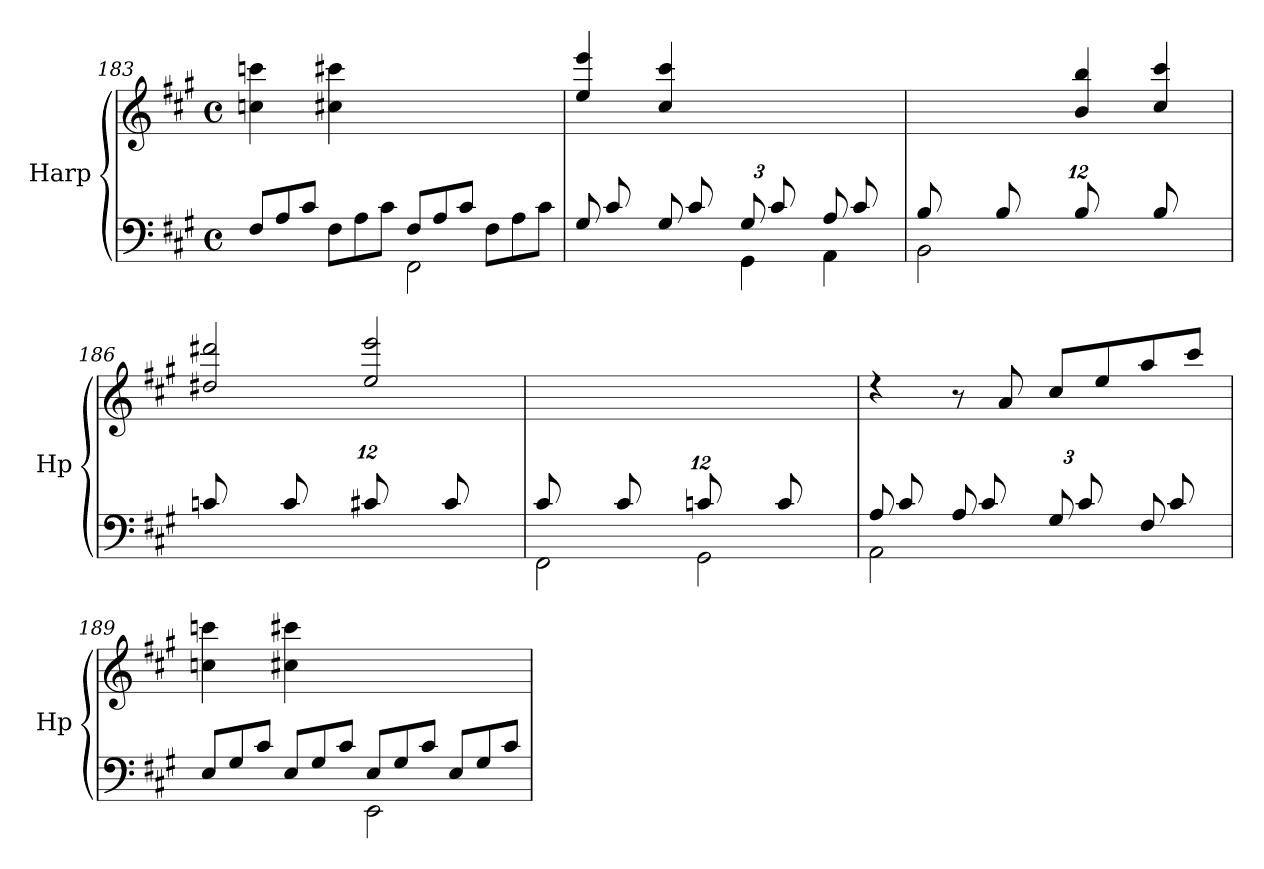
**kern	**kern
*part1	*part1
*staff2	*staff1
*I"Harp	*
*I'Hp	*
*clefF4	*clefG2
*k[f#c#g#]	*k[f#c#g#]
*A:	*A:
*M4/4	*M4/4
*met(c)	*met(c)
=183	=183
*^	*
*	*Xtuplet	*
2ryy	12F#/L	4ccn\ 4cccn\
.	12A/	.
.	12c#/J	.
.	12F#\L	4cc#X\ 4ccc#X\
.	12A\	.
.	12c#\J	.
2FF#\	12F#/L	2ryy
.	12A/	.
.	12c#/J	.
.	12F#\L	.
.	12A\	.
.	12c#\J	.
=184	=184	=184
*	*	*^
2ryy	12G#/L	4ee/ 4eee/	6ryy
.	12c#/	.	.
.	12ryy	.	12e\J
.	12G#/L	4cc#/ 4ccc#/	6ryy
.	12c#/	.	.
.	12ryy	.	12e\J
4GG#\	12G#/L	2ryy	6ryy
.	12c#/	.	.
.	12ryy	.	12e\J
4AA\	12A/L	.	6ryy
.	12c#/	.	.
.	12ryy	.	12e\J
!!LO:PB:g=z	!!
=185	=185	=185	=185
2BB\	12B/L	2ryy	12ryy
.	6ryy	.	12e\
.	.	.	12g#\J
.	12B/L	.	12ryy
.	6ryy	.	12e\
.	.	.	12g#\J
6ryy	12B/L	4b/ 4bb/	12ryy
.	6ryy	.	12e\
3ryy	.	.	12g#\J
.	12B/L	4cc#/ 4ccc#/	12ryy
.	6ryy	.	12e\
.	.	.	12g#\J
*v	*v	*	*
!!LO:PB:g=z	!!
=186	=186	=186
12cn/L	2dd#X/ 2ddd#X/	12ryy
6ryy	.	12f#\
.	.	12g#\J
12c/L	.	12ryy
6ryy	.	12f#\
.	.	12g#\J
12c#X/L	2ee/ 2eee/	12ryy
6ryy	.	12e\
.	.	12g#\J
12c#/L	.	12ryy
6ryy	.	12e\
.	.	12g#\J
=187	=187	=187
*^	*	*
12c#/L	2FF#\	1ryy	12ryy
6ryy	.	.	12d#X\
.	.	.	12a\J
12c#/L	.	.	12ryy
6ryy	.	.	12d#\
.	.	.	12a\J
12cn/L	2GG#\	.	12ryy
6ryy	.	.	12d#\
.	.	.	12g#\J
12c/L	.	.	12ryy
6ryy	.	.	12d#\
.	.	.	12g#\J
=188	=188	=188	=188
12A/L	2AA\	4r	6ryy
12c#/	.	.	.
12ryy	.	.	12e\J
12A/L	.	8r	6ryy
12c#/	.	.	.
.	.	8a/	.
12ryy	.	.	12e\J
12G#/L	2ryy	8cc#/L	6ryy
12c#/	.	.	.
.	.	8ee/	.
12ryy	.	.	12e\J
12F#/L	.	8aa/	6ryy
12c#/	.	.	.
.	.	8ccc#/J	.
12ryy	.	.	12e\J
*	*	*v	*v
!!LO:LB:g=z
=189	=189	=189
2ryy	12E/L	4ccn\ 4cccn\
.	12G#/	.
.	12c#/J	.
.	12E/L	4cc#X\ 4ccc#X\
.	12G#/	.
.	12c#/J	.
2EE\	12E/L	2ryy
.	12G#/	.
.	12c#/J	.
.	12E/L	.
.	12G#/	.
.	12c#/J	.
*v	*v	*
=	=
*-	*-
